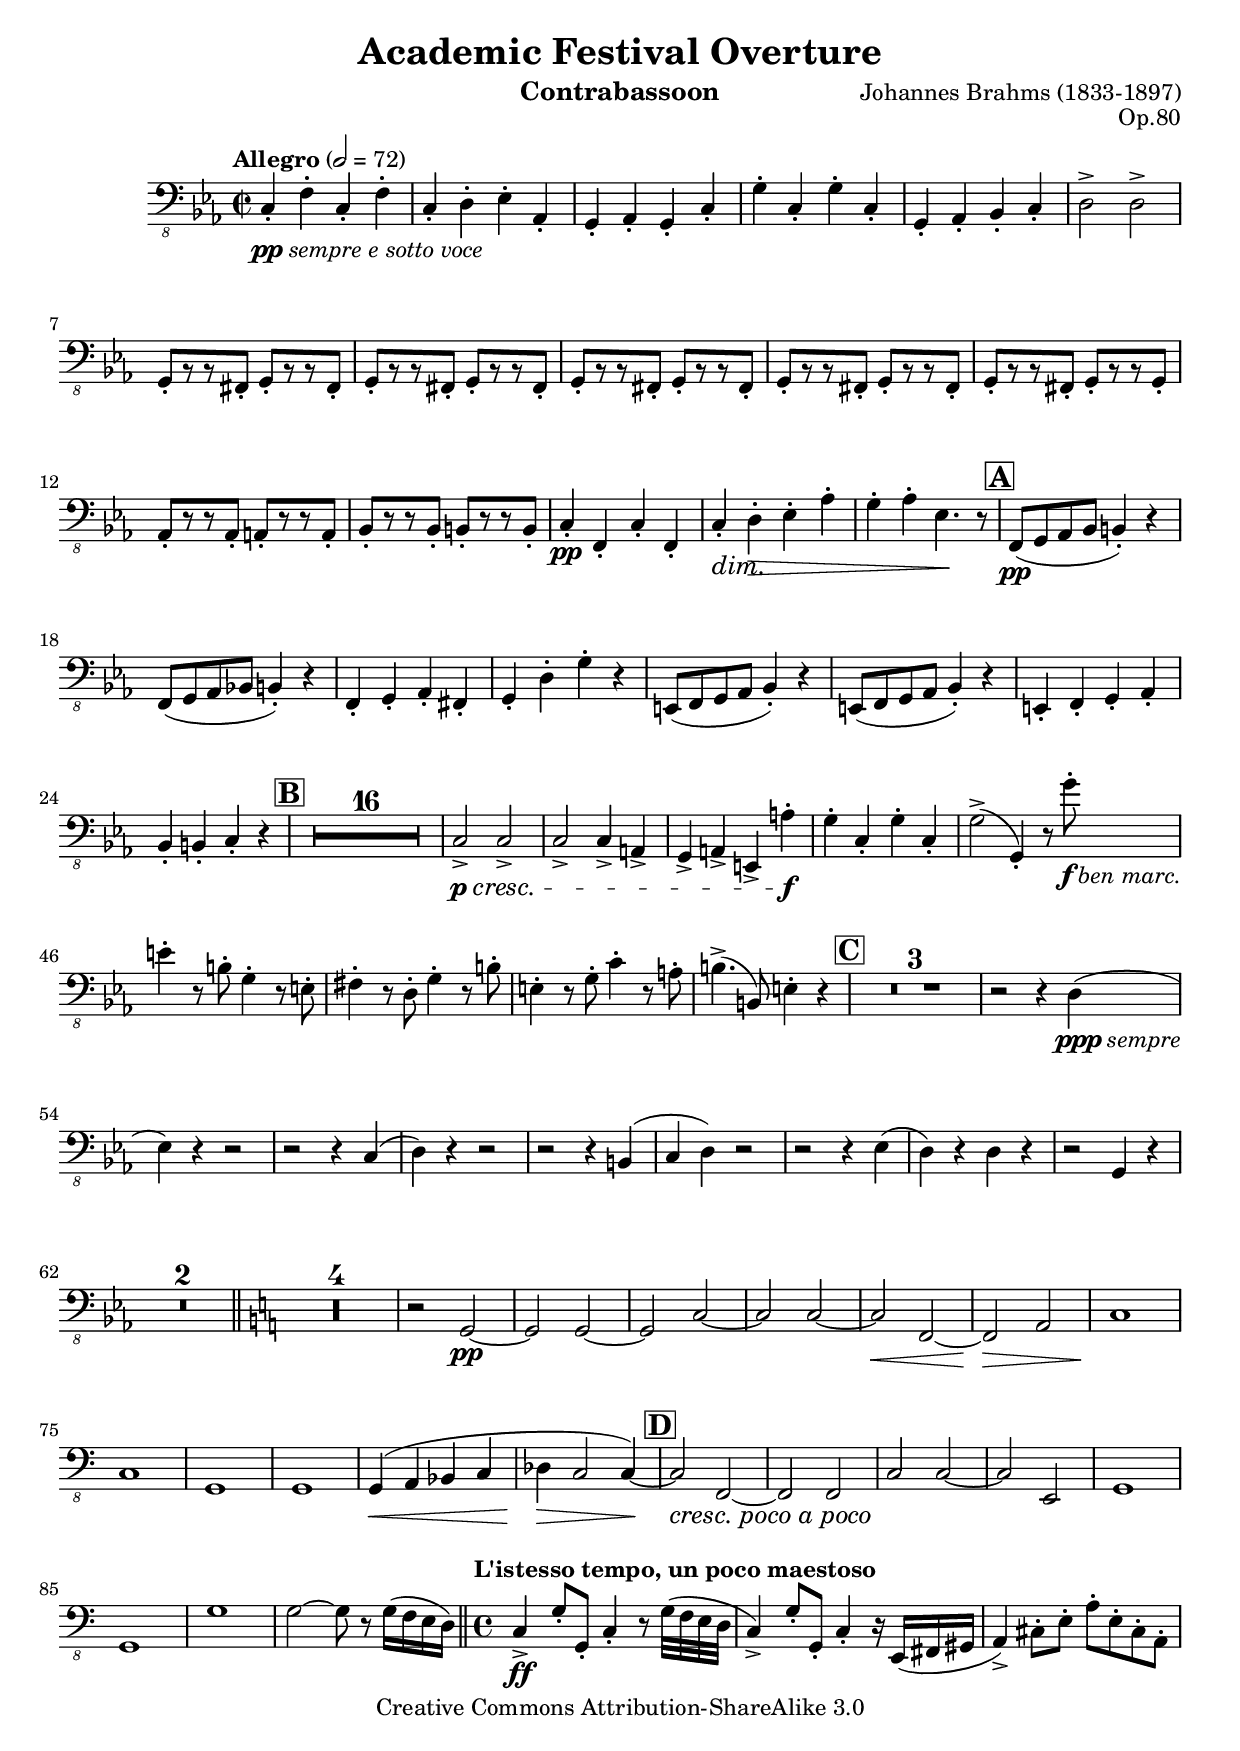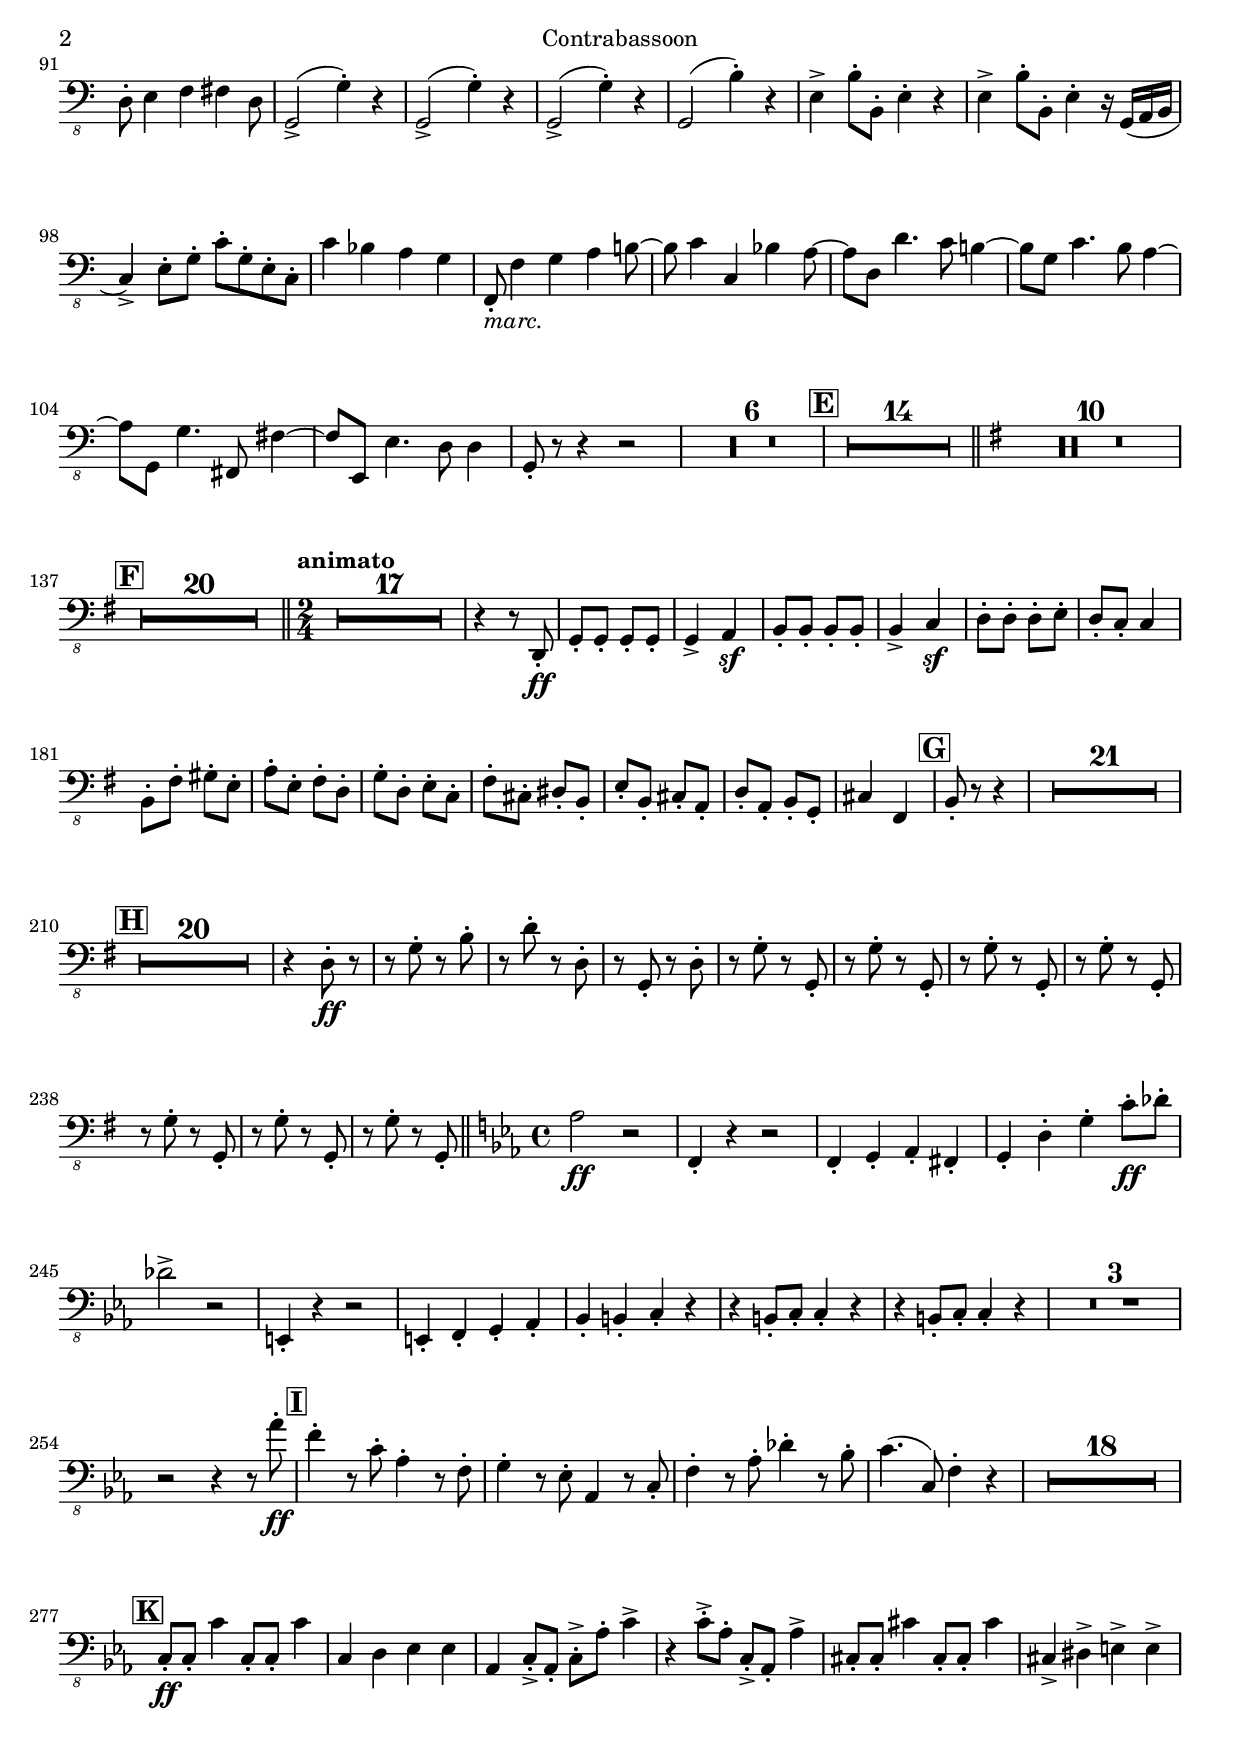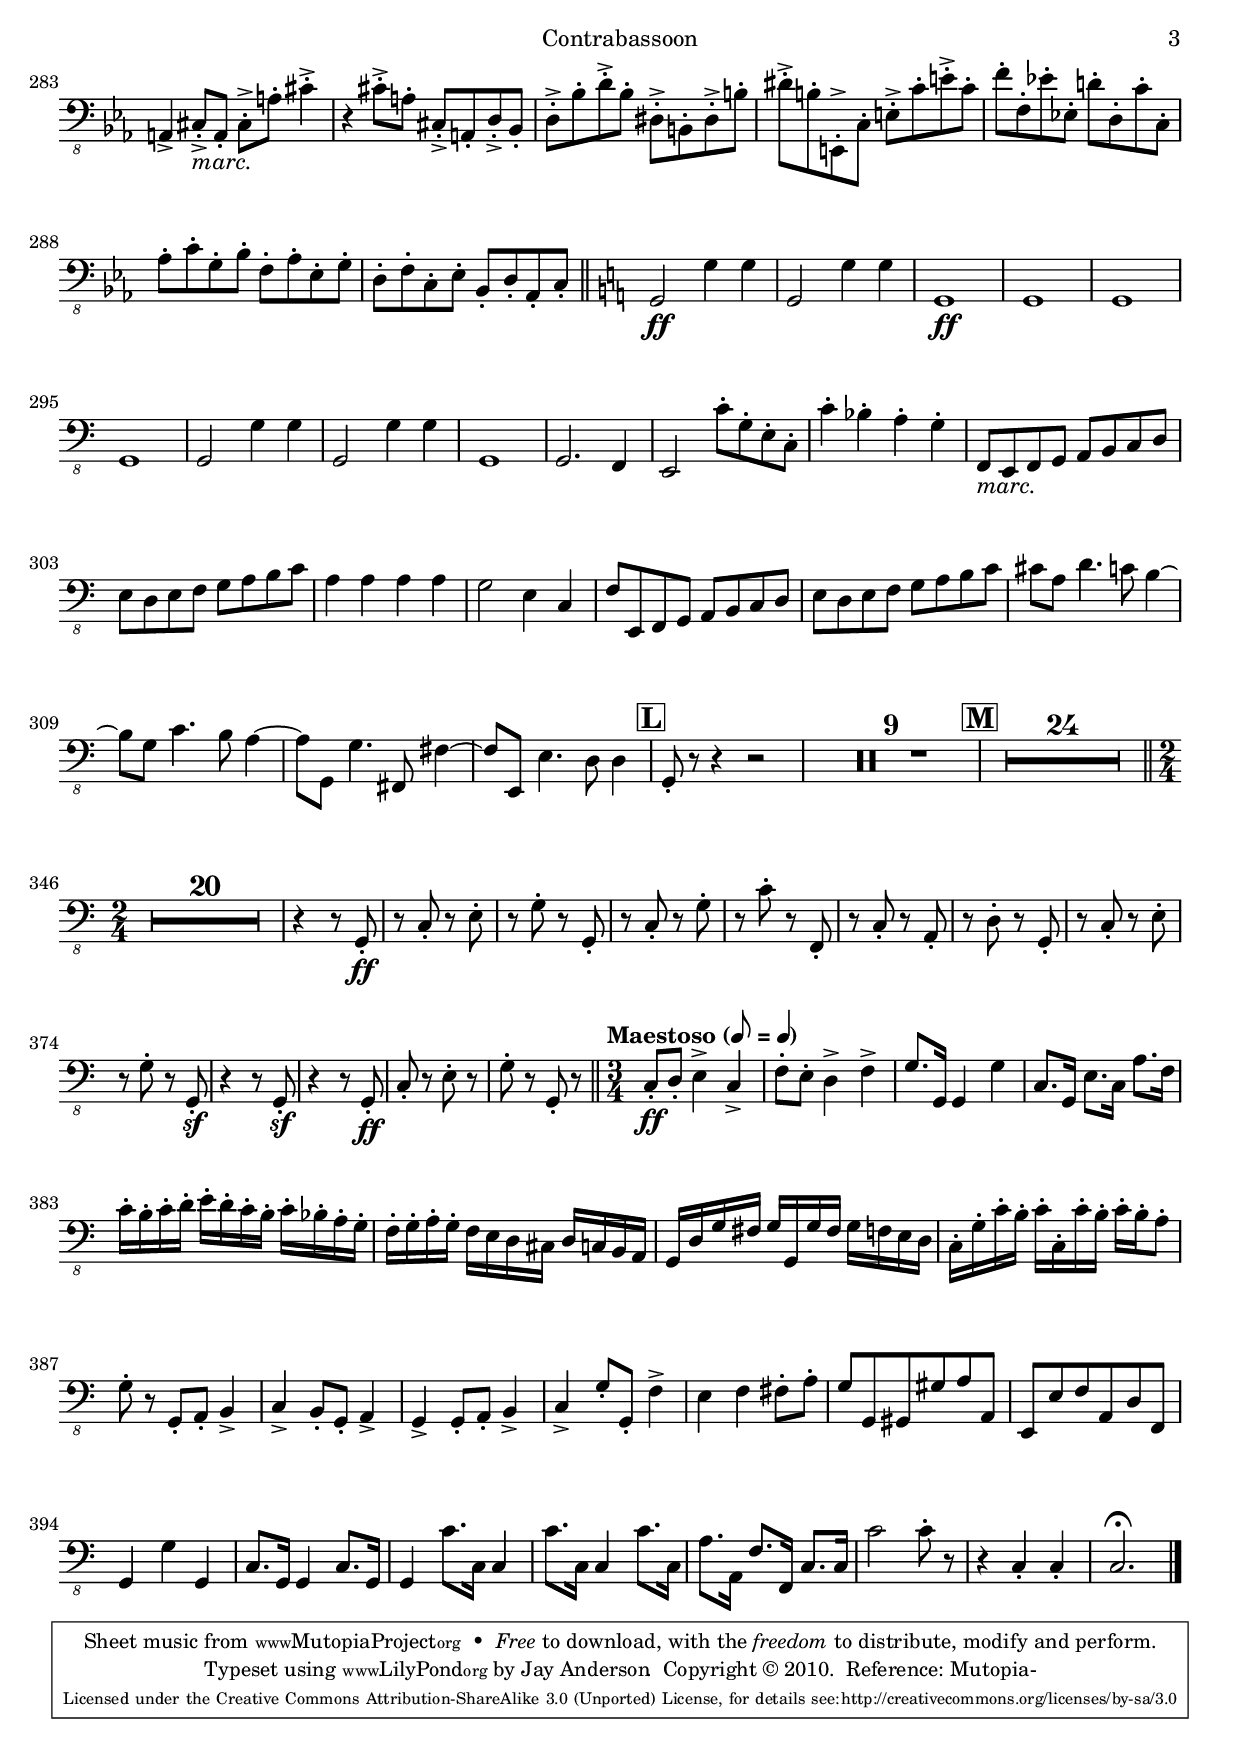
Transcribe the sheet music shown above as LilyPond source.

\version "2.18.2"

\include "defs.ily"
\version "2.18.2"

contrabassoon = \relative c,
{
  \set Staff.midiInstrument = "bassoon"
  \clef "bass_8"
  \key c \minor
  \graceSync
  c4-.\ppSempreESottoVoce f-. c-. f-. |
  c-. d-. ees-. aes,-. |
  g-. aes-. g-. c-. |
  g'-. c,-. g'-. c,-. |
  g-. aes-. bes-. c-. |
  d2-> d-> |
  \repeat unfold 9 {g,8[-. r r fis]-.} g[-. r r g]-. |
  aes[-. r r aes]-. a[-. r r a]-. |
  bes[-. r r bes]-. b[-. r r b]-. |
  c4-.\pp f,-. c'-. f,-. |
  c'-.\dim d-.\> ees-. aes-. |
  g-. aes-. ees4.\! r8 |

  %A
  f,8(\pp g aes bes b4-.) r |
  f8( g aes bes b4-.) r |
  f-. g-. aes-. fis-. |
  g-. d'-. g-. r |
  \repeat unfold 2 {e,8( f g aes bes4-.) r |}
  e,-. f-. g-. aes-. |
  bes-. b-. c-. r |

  %B
  R1*16 |
  c2->\p\cresc c-> |
  c-> c4-> a-> |
  g-> a-> e-> a'-.\f |
  g-. c,-. g'-. c,-. |
  g'2->( g,4-.) r8 g''-.\fBenMarc |
  e4-. r8 b-. g4-. r8 e-. |
  fis4-. r8 d-. g4-. r8 b-. |
  e,4-. r8 g-. c4-. r8 a-. |
  b4.->( b,8) e4-. r |

  %C
  R1*3 |
  r2 r4 d(\pppSempre |
  ees) r r2 |
  r2 r4 c( |
  d) r r2 |
  r r4 b( |
  c d) r2 |
  r2 r4 ees( |
  d) r d r |
  r2 g,4 r |
  R1*2 |

  \key c \major
  R1*4 |
  r2 g~\pp |
  g g~ |
  g c~ |
  c c~ |
  c\< f,~ |
  f\> a |
  c1\! |
  c |
  g |
  g |
  g4(\< a bes c |
  des\> c2 c4~)\! |

  %D
  c2\justCrescPocoAPoco f,~ |
  f f |
  c' c~ |
  c e, |
  g1 |
  g |
  g'|
  g2~ g8 r g16( f e d) |
  c4->\ff g'8-. g,-. c4-. r8 g'32( f e d |
  c4->) g'8-. g,-. c4-. r16 e,( fis gis |
  a4->) cis8-. e-. a-. e-. cis-. a-. |
  d8-. e4 f fis d8 |
  \repeat unfold 3 {g,2->( g'4-.) r |}
  g,2( b'4-.) r |
  e,4-> b'8-. b,-. e4-. r |
  e4-> b'8-. b,-. e4-. r16 g,16( a b |
  c4->) e8-. g-. c-. g-. e-. c-. |
  c'4 bes a g |
  f,8-._\marc f'4 g a b8~ |
  b c4 c, bes' a8~ |
  a d, d'4. c8 b4~ |
  b8 g c4. b8 a4~ |
  a8 g, g'4. fis,8 fis'4~ |
  fis8 e, e'4. d8 d4 |
  g,8-. r r4 r2 |
  R1*6 |

  %E
  R1*14 |

  \key g \major
  R1*10 |

  %F
  R1*20 |

  %2/4
  R2*17 |
  r4 r8 d-.\ff |
  g-. g-. g-. g-. |
  g4-> a\sf |
  b8-. b-. b-. b-. |
  b4-> c\sf |
  d8-. d-. d-. e-. |
  d-. c-. c4 |
  b8-. fis'-. gis-. e-. |
  a-. e-. fis-. d-. |
  g-. d-. e-. c-. |
  fis-. cis-. dis-. b-. |
  e-. b-. cis-. a-. |
  d-. a-. b-. g-. |
  cis4 fis, |

  %G
  b8-. r r4 |
  R2*21 |

  %H
  R2*20 |
  r4 d8-.\ff r |
  r g-. r b-. |
  r d-. r d,-. |
  r g,-. r d'-. |
  \repeat unfold 7 {r g-. r g,-.} |

  %4/4
  \key c \minor
  aes'2\ff r |
  f,4-. r r2 |
  f4-. g-. aes-. fis-. |
  g-. d'-. g-. c8-.\ff des-. |
  des2-> r |
  e,,4-. r r2 |
  e4-. f-. g-. aes-. |
  bes-. b-. c-. r |
  \repeat unfold 2 {r4 b8-. c-. c4-. r} |
  R1*3 |
  r2 r4 r8 aes''-.\ff |

  %I
  f4-. r8 c-. aes4-. r8 f-. |
  g4-. r8 ees-. aes,4 r8 c-. |
  f4-. r8 aes-. des4-. r8 bes-. |
  c4.( c,8) f4-. r |
  R1*18 |

  %K
  c8-.\ff c-. c'4 c,8-. c-. c'4 |
  c,4 d ees ees |
  aes, c8-.-> aes-. c-.-> aes'-. c4-> |
  r c8-.-> aes-. c,-.-> aes-. aes'4-> |
  cis,8-. cis-. cis'4 cis,8-. cis-. cis'4 |
  cis,-> dis-> e-> e-> |
  a,-> cis8-.->_\marc a-. cis-.-> a'-. cis4-.-> |
  r cis8-.-> a-. cis,-.-> a-. d-.-> bes-. |
  d-.-> bes'-. d-.-> bes-. dis,-.-> b-. dis-.-> b'-. |
  dis-.-> b-. e,,-.-> c'-. e-.-> c'-. e-.-> c-. |
  f-. f,-. ees'-. ees,-. d'-. d,-. c'-. c,-. |
  aes'-. c-. g-. bes-. f-. aes-. ees-. g-. |
  d-. f-. c-. ees-. bes-. d-. aes-. c-. |

  \key c \major
  g2\ff g'4 g |
  g,2 g'4 g |
  g,1\ff |
  g |
  g |
  g |
  g2 g'4 g |
  g,2 g'4 g |
  g,1 |
  g2. f4 |
  e2 c''8-. g-. e-. c-. |
  c'4-. bes-. a-. g-. |
  f,8_\marc e f g a b c d |
  e d e f g a b c |
  a4 a a a |
  g2 e4 c |
  f8 e, f g a b c d |
  e d e f g a b c |
  cis a d4. c8 b4~ |
  b8 g c4. b8 a4~ |
  a8 g, g'4. fis,8 fis'4~ |
  fis8 e, e'4. d8 d4 |

  %L
  g,8-. r r4 r2 |
  R1*9 |
  R1*24 |

  %2/4
  R2*20 |
  r4 r8 g-.\ff |
  r c-. r e-. |
  r g-. r g,-. |
  r c-. r g'-. |
  r c-. r f,,-. |
  r c'-. r a-. |
  r d-. r g,-. |
  r c-. r e-. |
  r g-. r g,-.\sf |
  r4 r8 g-.\sf |
  r4 r8 g-.\ff |
  c-. r e-. r |
  g-. r g,-. r |

  %3/4
  c8-.\ff d-. e4-> c-> |
  f8-. e-. d4-> f-> |
  g8. g,16 g4 g' |
  c,8. g16 e'8. c16 a'8. f16 |
  c'-. b-. c-. d-. e-. d-. c-. b-. c-. bes-. a-. g-. |
  f-. g-. a-. g-. f e d cis d c b a |
  g d' g fis g g, g' fis g f e d |
  c-. g'-. c-. b-. c-. c,-. c'-. b-. c-. b-. a8-. |
  g8-. r g,-. a-. b4-> |
  c-> b8-. g-. a4-> |
  g4-> g8-. a-. b4-> |
  c-> g'8-. g,-. f'4-> |
  e4 f fis8-. a-. |
  g8 g, gis gis' a a, |
  e e' f a, d f, |
  g4 g' g, |
  c8. g16 g4 c8. g16 |
  g4 c'8. c,16 c4 |
  c'8. c,16 c4 c'8. c,16 |
  a'8. a,16 f'8. f,16 c'8. c16 |
  c'2 c8-. r |
  r4 c,-. c-. |
  c2.\fermata |
}


instrument = "Contrabassoon"

\include "header.ily"

\score
{
  \new Staff
  {
    << \removeWithTag #'score \contrabassoon \outline >>
  }
}
